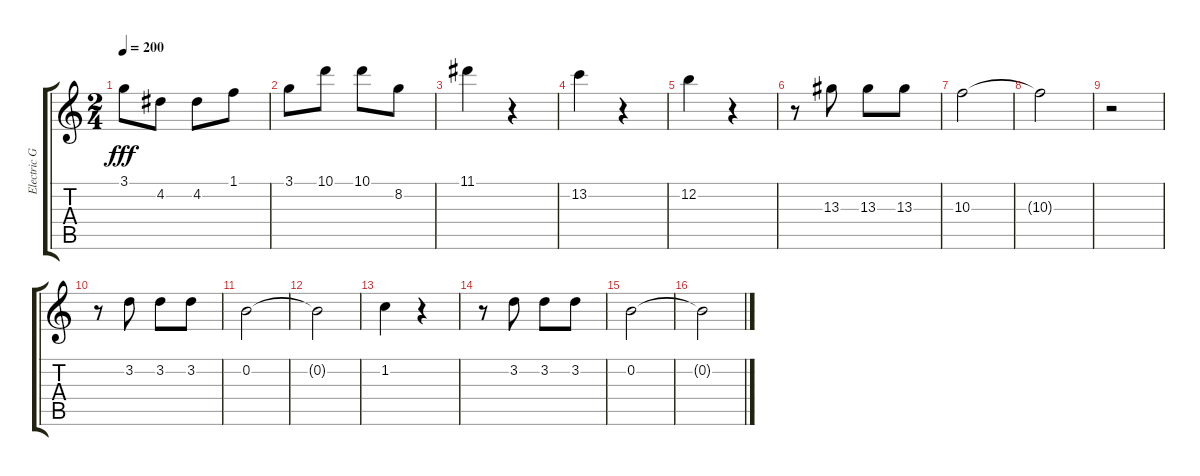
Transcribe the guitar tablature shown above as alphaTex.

\track ("Electric Guitar 2" "Electric G") {instrument overdrivenguitar}
\staff {score tabs}
\tuning (E4 B3 G3 D3 A2 E2) {hide}
\ts (2 4)
\tempo 200
\clef g2
\ks c
3.1{t}.8{dy fff} 4.2.8 4.2.8 1.1.8 |
3.1.8 10.1.8 10.1.8 8.2.8 |
11.1.4 r.4 |
13.2.4 r.4 |
12.2.4 r.4 |
r.8 13.3.8 13.3.8 13.3.8 |
10.3.2 |
10.3{t}.2 |
r.2 |
r.8 3.2.8 3.2.8 3.2.8 |
0.2.2 |
0.2{t}.2 |
1.2.4 r.4 |
r.8 3.2.8 3.2.8 3.2.8 |
0.2.2 |
0.2{t}.2
